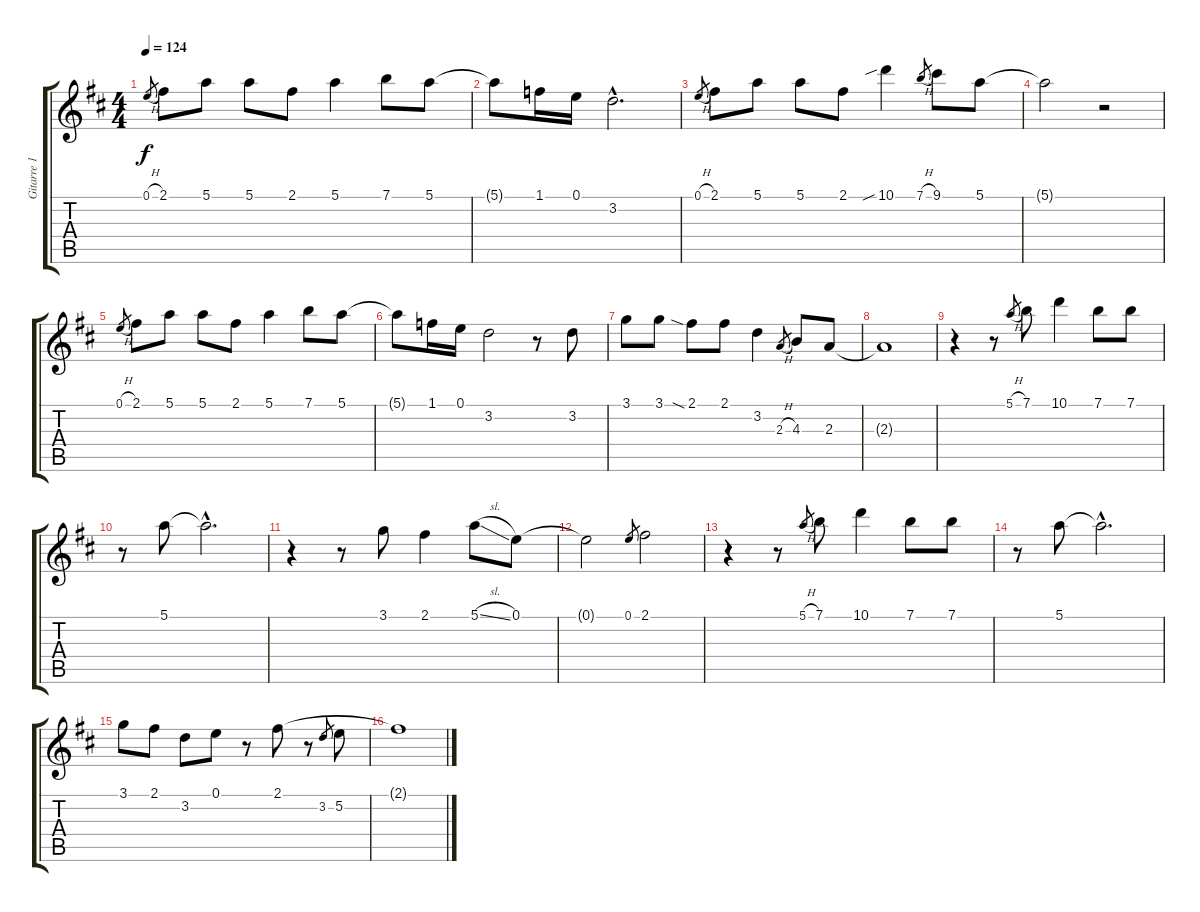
\track ("Gitarre 1" "Gitarre 1") {instrument electricguitarjazz}
\staff {score tabs}
\tuning (E4 B3 G3 D3 A2 E2) {hide}
\ts (4 4)
\tempo 124
\clef g2
\ks d
0.1{h}.8{gr dy f instrument electricguitarjazz} 2.1.8 5.1.8 5.1.8 2.1.8 5.1.4 7.1.8 5.1.8 |
5.1{t}.8 1.1.16 0.1.16 3.2{hac}.2{d} |
0.1{h}.8{gr} 2.1.8 5.1.8 5.1.8 2.1.8 10.1{sib}.4 7.1{h}.8{gr} 9.1.8 5.1.8 |
5.1{t}.2 r.2 |
0.1{h}.8{gr} 2.1.8 5.1.8 5.1.8 2.1.8 5.1.4 7.1.8 5.1.8 |
5.1{t}.8 1.1.16 0.1.16 3.2.2 r.8 3.2.8 |
3.1.8 3.1.8 2.1{sia}.8 2.1.8 3.2.4 2.3{h}.8{gr} 4.3.8 2.3.8 |
2.3{t}.1 |
r.4 r.8 5.1{h}.8{gr} 7.1.8 10.1.4 7.1.8 7.1.8 |
r.8 5.1.8 5.1{hac t}.2{d} |
r.4 r.8 3.1.8 2.1.4 5.1{sl}.8 0.1.8 |
0.1{t}.2 0.1.8{gr} 2.1.2 |
r.4 r.8 5.1{h}.8{gr} 7.1.8 10.1.4 7.1.8 7.1.8 |
r.8 5.1.8 5.1{hac t}.2{d} |
3.1.8 2.1.8 3.2.8 0.1.8 r.8 2.1.8 r.8 3.2.8{gr} 5.2.8 |
2.1{t}.1
